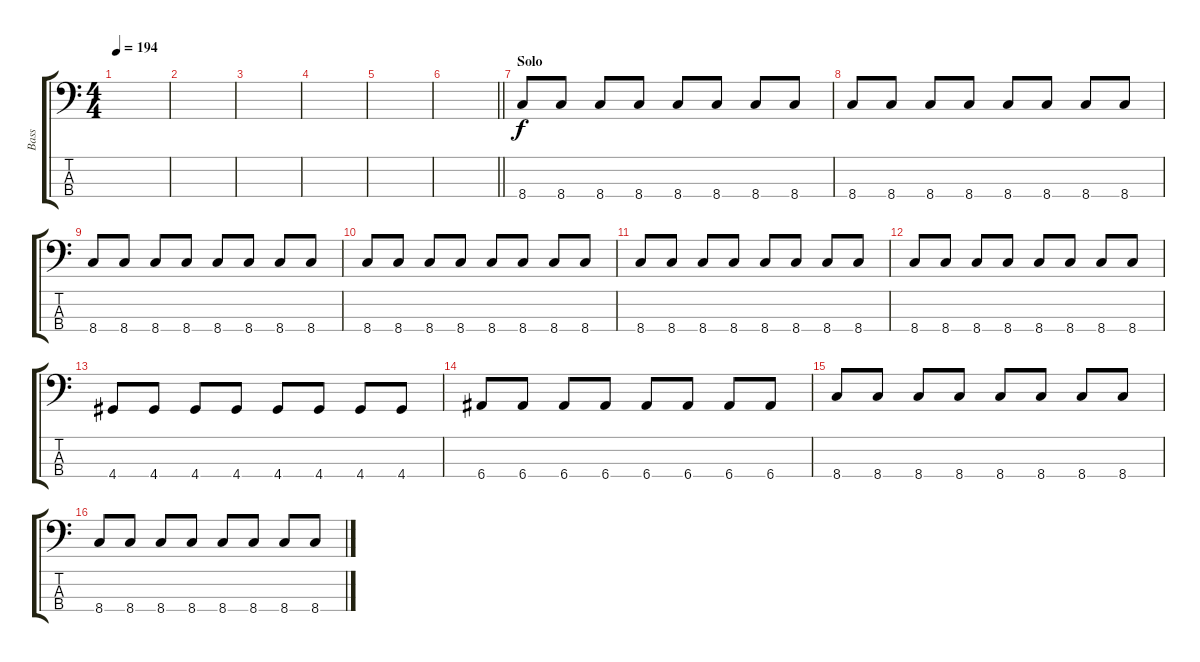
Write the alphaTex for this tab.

\track ("Bass" "Bass") {instrument electricbasspick}
\staff {score tabs}
\tuning (G2 D2 A1 E1) {hide}
\ts (4 4)
\tempo 194
\clef f4
\ks c
|
|
|
|
|
\barLineRight lightlight
|
\section ("" "Solo")
8.4.8 8.4.8 8.4.8 8.4.8 8.4.8 8.4.8 8.4.8 8.4.8 |
8.4.8 8.4.8 8.4.8 8.4.8 8.4.8 8.4.8 8.4.8 8.4.8 |
8.4.8 8.4.8 8.4.8 8.4.8 8.4.8 8.4.8 8.4.8 8.4.8 |
8.4.8 8.4.8 8.4.8 8.4.8 8.4.8 8.4.8 8.4.8 8.4.8 |
8.4.8 8.4.8 8.4.8 8.4.8 8.4.8 8.4.8 8.4.8 8.4.8 |
8.4.8 8.4.8 8.4.8 8.4.8 8.4.8 8.4.8 8.4.8 8.4.8 |
4.4.8 4.4.8 4.4.8 4.4.8 4.4.8 4.4.8 4.4.8 4.4.8 |
6.4.8 6.4.8 6.4.8 6.4.8 6.4.8 6.4.8 6.4.8 6.4.8 |
8.4.8 8.4.8 8.4.8 8.4.8 8.4.8 8.4.8 8.4.8 8.4.8 |
8.4.8 8.4.8 8.4.8 8.4.8 8.4.8 8.4.8 8.4.8 8.4.8
